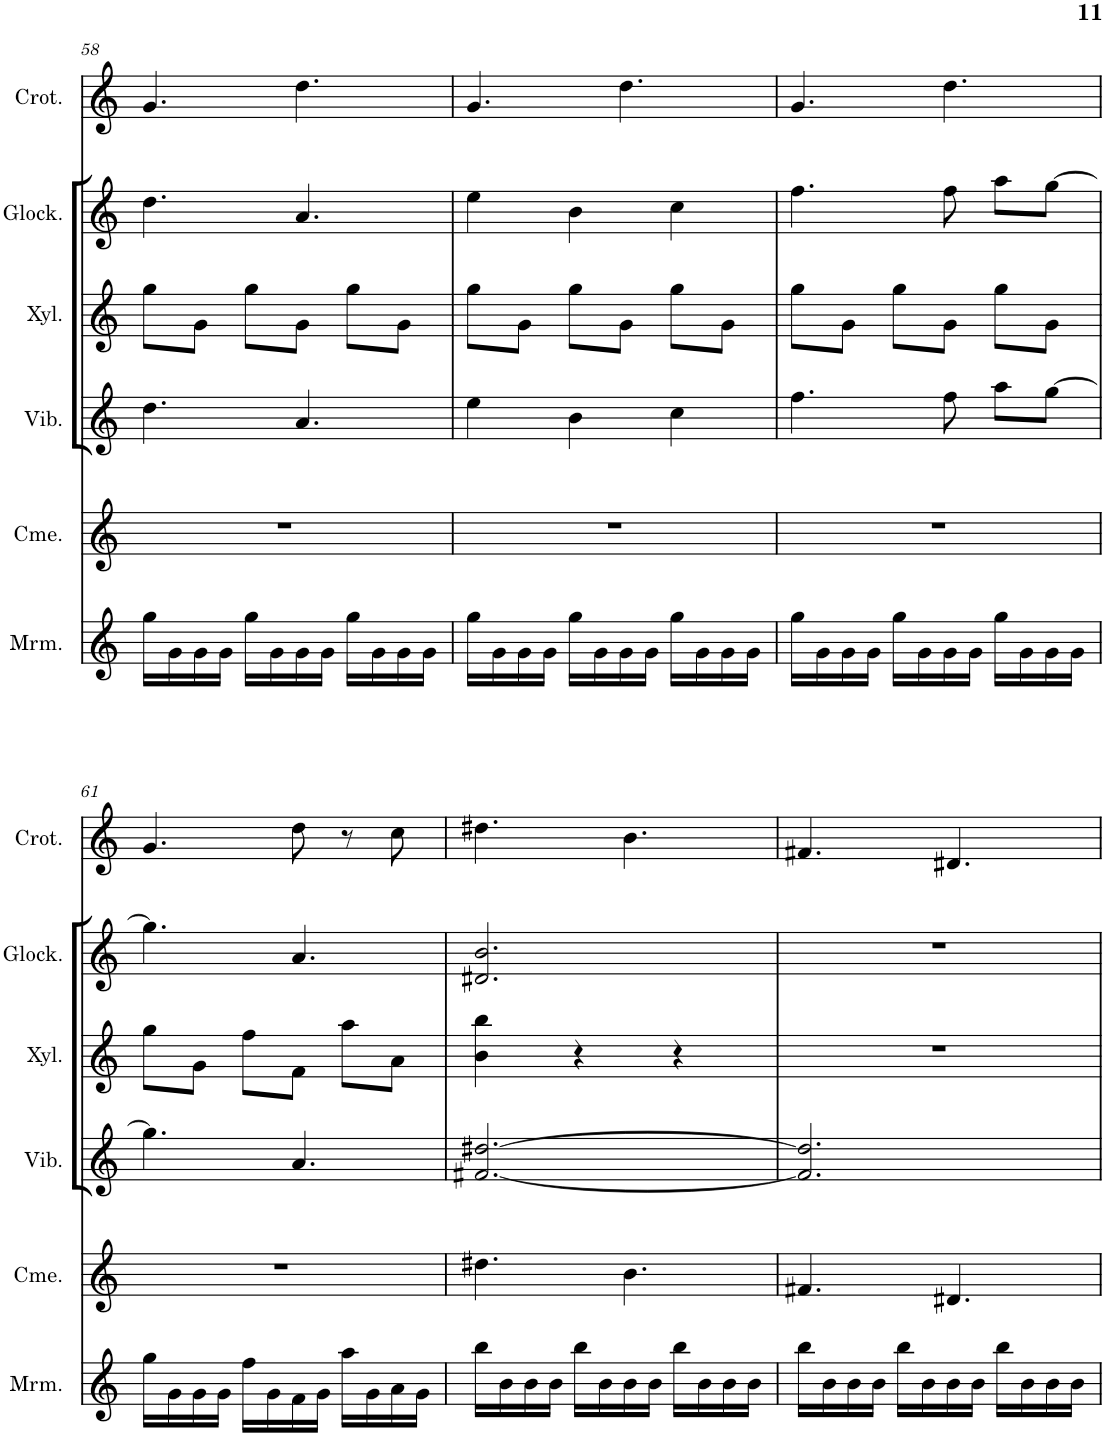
**kern	**kern	**kern	**kern	**kern	**kern
*part6	*part5	*part4	*part3	*part2	*part1
*staff6	*staff5	*staff4	*staff3	*staff2	*staff1
*I"Marimba	*I"Almglocken	*I"Vibraphone	*I"Xylophone	*I"Glockenspiel	*I"Crotales
*I'Mrm.	*I'Almg.	*I'Vib.	*I'Xyl.	*I'Glock.	*I'Crot.
!!LO:PB:g=z
*clefF4	*clefG2	*clefG2	*clefG2	*clefG2	*clefG2
*	*	*	*Trd-7c-12	*Trd-14c-24	*Trd-14c-24
*k[]	*k[]	*k[]	*k[]	*k[]	*k[]
*M3/4	*M3/4	*M3/4	*M3/4	*M3/4	*M3/4
=58	=58	=58	=58	=58	=58
16gg\LL	2.r	4.dd\	8gg\L	4.dd\	4.g/
16g\	.	.	.	.	.
16g\	.	.	8g\J	.	.
16g\JJ	.	.	.	.	.
16gg\LL	.	.	8gg\L	.	.
16g\	.	.	.	.	.
16g\	.	4.a/	8g\J	4.a/	4.dd\
16g\JJ	.	.	.	.	.
16gg\LL	.	.	8gg\L	.	.
16g\	.	.	.	.	.
16g\	.	.	8g\J	.	.
16g\JJ	.	.	.	.	.
=59	=59	=59	=59	=59	=59
16gg\LL	2.r	4ee\	8gg\L	4ee\	4.g/
16g\	.	.	.	.	.
16g\	.	.	8g\J	.	.
16g\JJ	.	.	.	.	.
16gg\LL	.	4b\	8gg\L	4b\	.
16g\	.	.	.	.	.
16g\	.	.	8g\J	.	4.dd\
16g\JJ	.	.	.	.	.
16gg\LL	.	4cc\	8gg\L	4cc\	.
16g\	.	.	.	.	.
16g\	.	.	8g\J	.	.
16g\JJ	.	.	.	.	.
=60	=60	=60	=60	=60	=60
16gg\LL	2.r	4.ff\	8gg\L	4.ff\	4.g/
16g\	.	.	.	.	.
16g\	.	.	8g\J	.	.
16g\JJ	.	.	.	.	.
16gg\LL	.	.	8gg\L	.	.
16g\	.	.	.	.	.
16g\	.	8ff\	8g\J	8ff\	4.dd\
16g\JJ	.	.	.	.	.
16gg\LL	.	8aa\L	8gg\L	8aa\L	.
16g\	.	.	.	.	.
16g\	.	[8gg\J	8g\J	[8gg\J	.
16g\JJ	.	.	.	.	.
!!LO:LB:g=z
=61	=61	=61	=61	=61	=61
16gg\LL	2.r	4.gg\]	8gg\L	4.gg\]	4.g/
16g\	.	.	.	.	.
16g\	.	.	8g\J	.	.
16g\JJ	.	.	.	.	.
16ff\LL	.	.	8ff\L	.	.
16g\	.	.	.	.	.
16f\	.	4.a/	8f\J	4.a/	8dd\
16g\JJ	.	.	.	.	.
16aa\LL	.	.	8aa\L	.	8r
16g\	.	.	.	.	.
16a\	.	.	8a\J	.	8cc\
16g\JJ	.	.	.	.	.
=62	=62	=62	=62	=62	=62
16bb\LL	4.dd#X\	[2.f#X/ [2.dd#X/	4b\ 4bb\	2.d#X/ 2.b/	4.dd#X\
16b\	.	.	.	.	.
16b\	.	.	.	.	.
16b\JJ	.	.	.	.	.
16bb\LL	.	.	4r	.	.
16b\	.	.	.	.	.
16b\	4.b\	.	.	.	4.b\
16b\JJ	.	.	.	.	.
16bb\LL	.	.	4r	.	.
16b\	.	.	.	.	.
16b\	.	.	.	.	.
16b\JJ	.	.	.	.	.
=63	=63	=63	=63	=63	=63
16bb\LL	4.f#X/	2.f#/] 2.dd#/]	2.r	2.r	4.f#X/
16b\	.	.	.	.	.
16b\	.	.	.	.	.
16b\JJ	.	.	.	.	.
16bb\LL	.	.	.	.	.
16b\	.	.	.	.	.
16b\	4.d#X/	.	.	.	4.d#X/
16b\JJ	.	.	.	.	.
16bb\LL	.	.	.	.	.
16b\	.	.	.	.	.
16b\	.	.	.	.	.
16b\JJ	.	.	.	.	.
=	=	=	=	=	=
*-	*-	*-	*-	*-	*-
